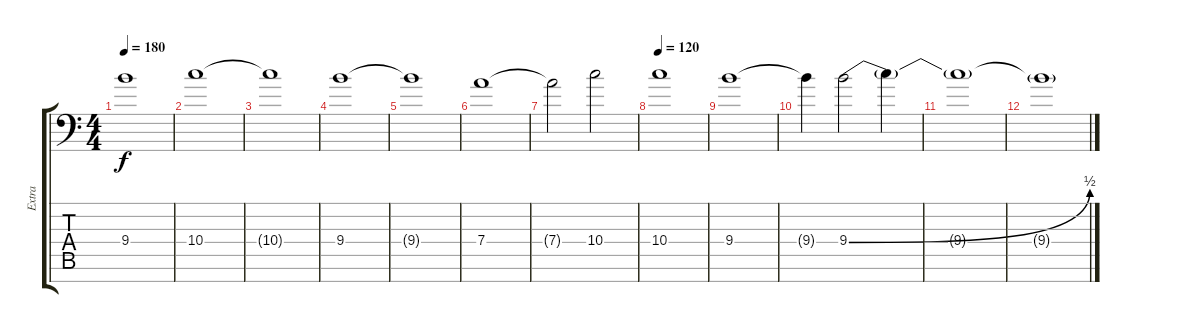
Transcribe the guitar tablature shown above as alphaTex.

\track ("Extra" "Extra") {instrument distortionguitar}
\staff {score tabs}
\tuning (E4 B3 G3 D3 A2 D2 A1) {hide}
\ts (4 4)
\tempo 180
\clef f4
\ks c
9.4.1{dy f} |
10.4.1 |
10.4{t}.1 |
9.4.1 |
9.4{t}.1 |
7.4.1 |
7.4{t}.2 10.4.2 |
\tempo 120
10.4.1 |
9.4.1 |
9.4{t}.4 9.4{be (bend 0 0 60 2)}.2 9.4{t}.4 |
9.4{t}.1 |
9.4{t}.1
